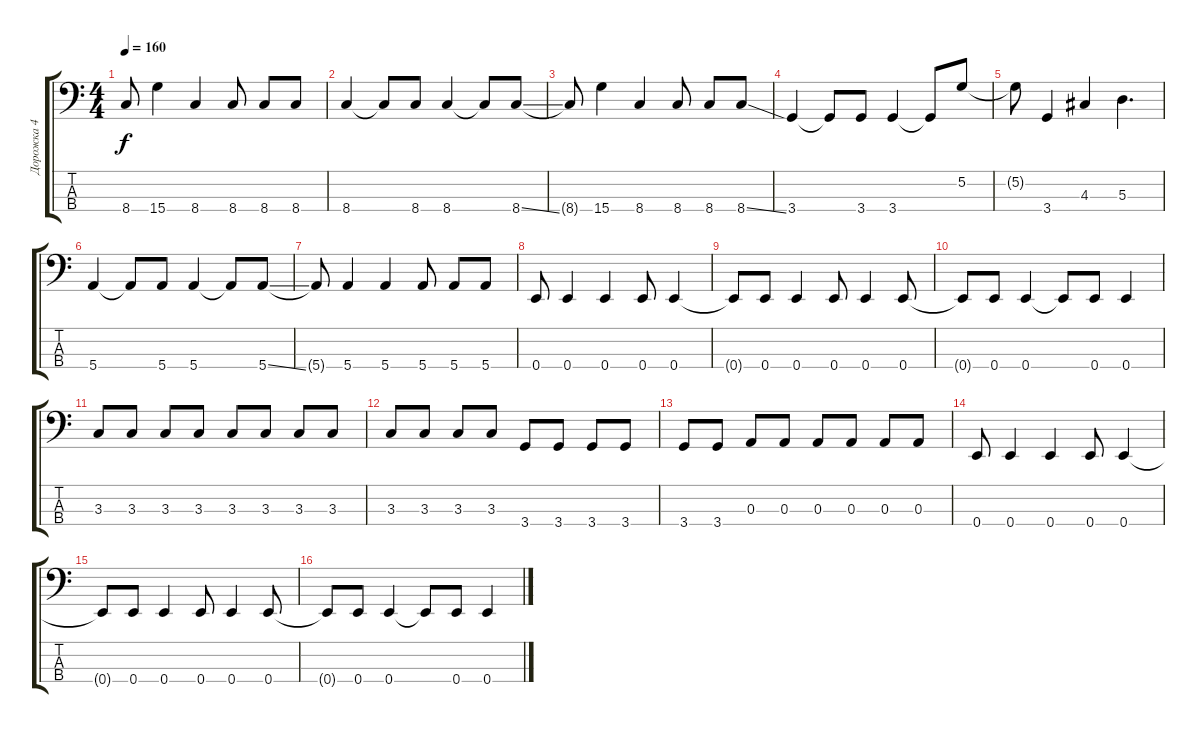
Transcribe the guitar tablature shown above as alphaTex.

\track ("Дорожка 4" "Дорожка 4") {instrument electricbassfinger}
\staff {score tabs}
\tuning (G2 D2 A1 E1) {hide}
\ts (4 4)
\tempo 160
\clef f4
\ks c
8.4{t}.8{dy f} 15.4.4 8.4.4 8.4.8 8.4.8 8.4.8 |
8.4.4 8.4{t}.8 8.4.8 8.4.4 8.4{t}.8 8.4{ss}.8 |
8.4{t}.8 15.4.4 8.4.4 8.4.8 8.4.8 8.4{ss}.8 |
3.4.4 3.4{t}.8 3.4.8 3.4.4 3.4{t}.8 5.2.8 |
5.2{t}.8 3.4.4 4.3.4 5.3.4{d} |
5.4.4 5.4{t}.8 5.4.8 5.4.4 5.4{t}.8 5.4{ss}.8 |
5.4{t}.8 5.4.4 5.4.4 5.4.8 5.4.8 5.4.8 |
0.4.8 0.4.4 0.4.4 0.4.8 0.4.4 |
0.4{t}.8 0.4.8 0.4.4 0.4.8 0.4.4 0.4.8 |
0.4{t}.8 0.4.8 0.4.4 0.4{t}.8 0.4.8 0.4.4 |
3.3.8 3.3.8 3.3.8 3.3.8 3.3.8 3.3.8 3.3.8 3.3.8 |
3.3.8 3.3.8 3.3.8 3.3.8 3.4.8 3.4.8 3.4.8 3.4.8 |
3.4.8 3.4.8 0.3.8 0.3.8 0.3.8 0.3.8 0.3.8 0.3.8 |
0.4.8 0.4.4 0.4.4 0.4.8 0.4.4 |
0.4{t}.8 0.4.8 0.4.4 0.4.8 0.4.4 0.4.8 |
0.4{t}.8 0.4.8 0.4.4 0.4{t}.8 0.4.8 0.4.4
